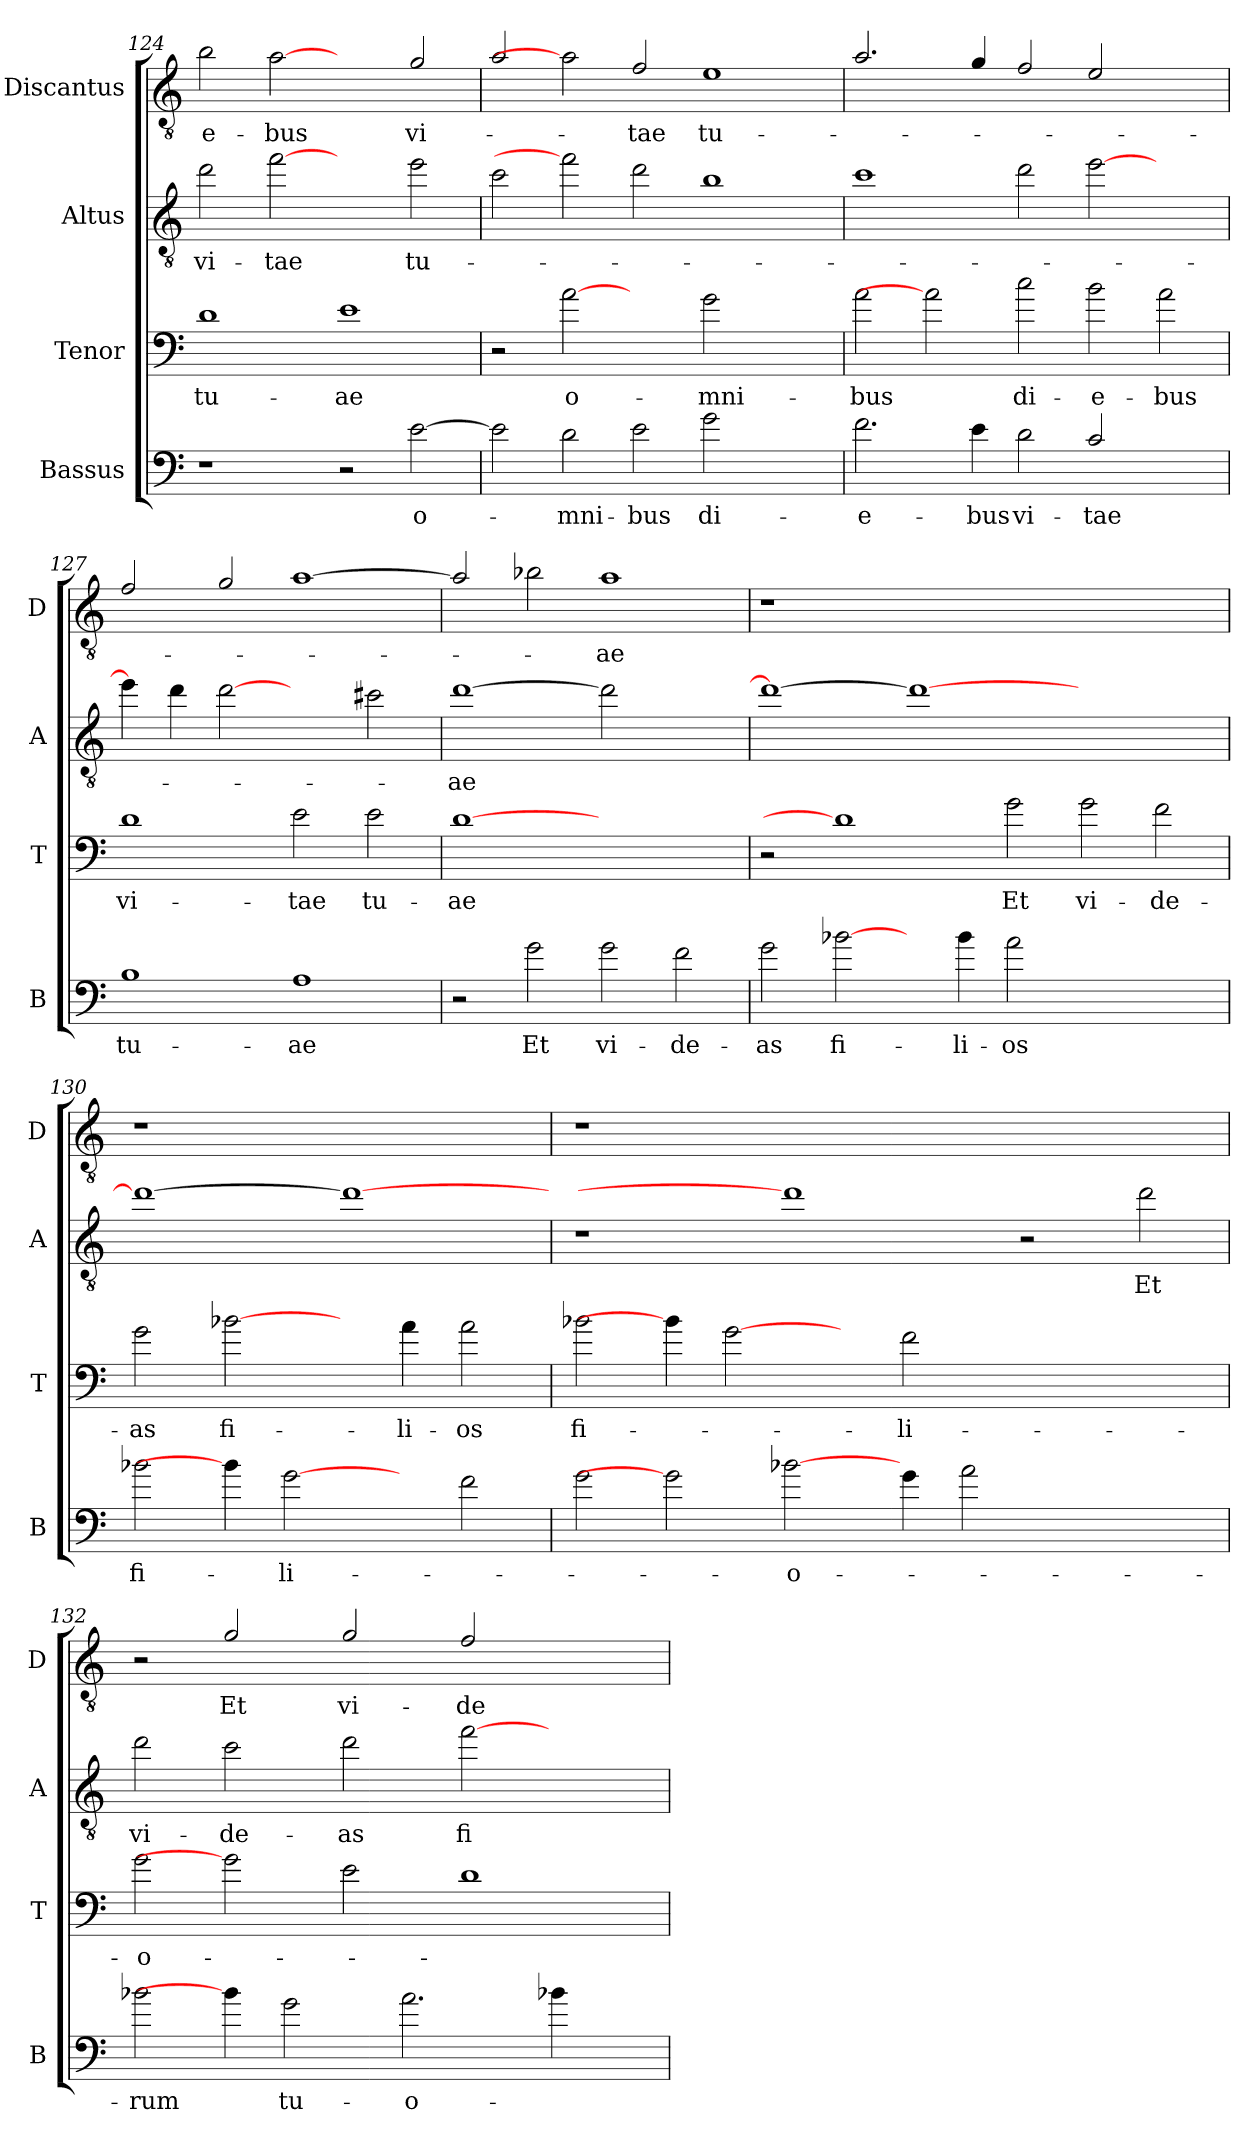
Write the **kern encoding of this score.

**kern	**text	**kern	**text	**kern	**text	**kern	**text
*part4	*part4	*part3	*part3	*part2	*part2	*part1	*part1
*staff4	*staff4	*staff3	*staff3	*staff2	*staff2	*staff1	*staff1
*I"Bassus	*	*I"Tenor	*	*I"Altus	*	*I"Discantus	*
*I'B	*	*I'T	*	*I'A	*	*I'D	*
*clefF4	*	*clefF4	*	*clefGv2	*	*clefGv2	*
*ITrd7c12	*	*ITrd7c12	*	*ITrd7c12	*	*ITrd7c12	*
*k[]	*	*k[]	*	*k[]	*	*k[]	*
*C:	*	*C:	*	*C:	*	*C:	*
=124	=124	=124	=124	=124	=124	=124	=124
!	!	!	!LO:LY:b	!	!LO:LY:b	!	!LO:LY:b
1r	.	1D	tu-	2d\	vi-	2B\	-e-
!	!	!	!	!	!LO:LY:b	!	!LO:LY:b
.	.	.	.	[2f	-tae	[2A	-bus
!	!	!	!LO:LY:b	!	!	!	!
2r	.	1E	-ae	2ryy	.	2ryy	.
!	!LO:LY:b	!	!	!	!LO:LY:b	!	!LO:LY:b
[2E\	o-	.	.	2e\	tu-	2G/	vi-
=125	=125	=125	=125	=125	=125	=125	=125
2E\]	.	2r	.	2c\	.	2A/	.
!	!LO:LY:b	!	!LO:LY:b	!	!	!	!
2D\	-mni-	[2A	o-	2f]	.	2A]	.
!	!LO:LY:b	!	!	!	!	!	!LO:LY:b
2E\	-bus	2ryy	.	2d\	.	2F/	-tae
!	!LO:LY:b	!	!LO:LY:b	!	!	!	!LO:LY:b
2G\	di-	2G\	-mni-	1B	.	1E	tu-
2ryy	.	2ryy	.	.	.	.	.
=126	=126	=126	=126	=126	=126	=126	=126
!	!LO:LY:b	!	!LO:LY:b	!	!	!	!
2.F\	-e-	2A\	-bus	1c	.	2.A/	.
.	.	2A]	.	.	.	.	.
!	!LO:LY:b	!	!	!	!	!	!
4E\	-bus	.	.	.	.	4G/	.
!	!LO:LY:b	!	!LO:LY:b	!	!	!	!
2D\	vi-	2c\	di-	2d\	.	2F/	.
!	!LO:LY:b	!	!LO:LY:b	!	!	!	!
2C/	-tae	2B\	-e-	[2e\	.	2E/	.
!	!	!	!LO:LY:b	!	!	!	!
2ryy	.	2A\	-bus	2ryy	.	2ryy	.
=127	=127	=127	=127	=127	=127	=127	=127
!	!LO:LY:b	!	!LO:LY:b	!	!	!	!
1BB	tu-	1D	vi-	4e\]	.	2F/	.
.	.	.	.	4d\	.	.	.
.	.	.	.	[2d	.	2G/	.
!	!LO:LY:b	!	!LO:LY:b	!	!	!	!
1AA	-ae	2E\	-tae	2ryy	.	[1A	.
!	!	!	!LO:LY:b	!	!	!	!
.	.	2E\	tu-	2c#X\	.	.	.
=128	=128	=128	=128	=128	=128	=128	=128
!	!	!	!LO:LY:b	!	!LO:LY:b	!	!
2r	.	[1D	-ae	[1d	-ae	2A/]	.
!	!LO:LY:b	!	!	!	!	!	!
2G\	Et	.	.	.	.	2B-X\	.
!	!LO:LY:b	!	!	!	!	!	!LO:LY:b
2G\	vi-	1ryy	.	2d]	.	1A	-ae
!	!LO:LY:b	!	!	!	!	!	!
2F\	-de-	.	.	2ryy	.	.	.
!!LO:PB:g=z
=129	=129	=129	=129	=129	=129	=129	=129
!	!LO:LY:b	!	!	!	!	!	!
2G\	-as	2r	.	1d_	.	1r	.
!	!LO:LY:b	!	!	!	!	!	!
[2B-X\	fi-	1D]	.	.	.	.	.
4ryy	.	.	.	1d_	.	0ryy	.
!	!LO:LY:b	!	!	!	!	!	!
4B-\	-li-	.	.	.	.	.	.
!	!LO:LY:b	!	!LO:LY:b	!	!	!	!
2A\	-os	2G\	Et	.	.	.	.
!	!	!	!LO:LY:b	!	!	!	!
1ryy	.	2G\	vi-	1ryy	.	.	.
!	!	!	!LO:LY:b	!	!	!	!
.	.	2F\	-de-	.	.	.	.
=130	=130	=130	=130	=130	=130	=130	=130
!	!LO:LY:b	!	!LO:LY:b	!	!	!	!
2B-X\	fi-	2G\	-as	1d_	.	1r	.
!	!	!	!LO:LY:b	!	!	!	!
4B-\]	.	[2B-X\	fi-	.	.	.	.
!	!LO:LY:b	!	!	!	!	!	!
[2G	-li-	.	.	.	.	.	.
.	.	4ryy	.	1d_	.	1ryy	.
!	!	!	!LO:LY:b	!	!	!	!
4ryy	.	4A\	-li-	.	.	.	.
!	!	!	!LO:LY:b	!	!	!	!
2F\	.	2A\	-os	.	.	.	.
=131	=131	=131	=131	=131	=131	=131	=131
!	!	!	!LO:LY:b	!	!	!	!
2G\	.	2B-X\	fi-	1r	.	1r	.
2G]	.	4B-\]	.	.	.	.	.
.	.	[2G	.	.	.	.	.
!	!LO:LY:b	!	!	!	!	!	!
[2B-X\	-o-	.	.	1d]	.	0ryy	.
.	.	4ryy	.	.	.	.	.
!	!	!	!LO:LY:b	!	!	!	!
4G\	.	2F\	-li-	.	.	.	.
2A\	.	.	.	.	.	.	.
.	.	1ryy	.	2r	.	.	.
2.ryy	.	.	.	.	.	.	.
!	!	!	!	!	!LO:LY:b	!	!
.	.	.	.	2d\	Et	.	.
=132	=132	=132	=132	=132	=132	=132	=132
!	!LO:LY:b	!	!LO:LY:b	!	!LO:LY:b	!	!
2B-X\	-rum	2G\	-o-	2d\	vi-	2r	.
!	!	!	!	!	!LO:LY:b	!	!LO:LY:b
4B-\]	.	2G]	.	2c\	-de-	2G/	Et
!	!LO:LY:b	!	!	!	!	!	!
2G\	tu-	.	.	.	.	.	.
!	!	!	!	!	!LO:LY:b	!	!LO:LY:b
.	.	2E\	.	2d\	-as	2G/	vi-
!	!LO:LY:b	!	!	!	!	!	!
2.A\	-o-	.	.	.	.	.	.
!	!	!	!	!	!LO:LY:b	!	!LO:LY:b
.	.	1D	.	[2f\	fi-	2F/	-de-
4B-X\	.	.	.	2ryy	.	2ryy	.
4ryy	.	.	.	.	.	.	.
=	=	=	=	=	=	=	=
*-	*-	*-	*-	*-	*-	*-	*-
